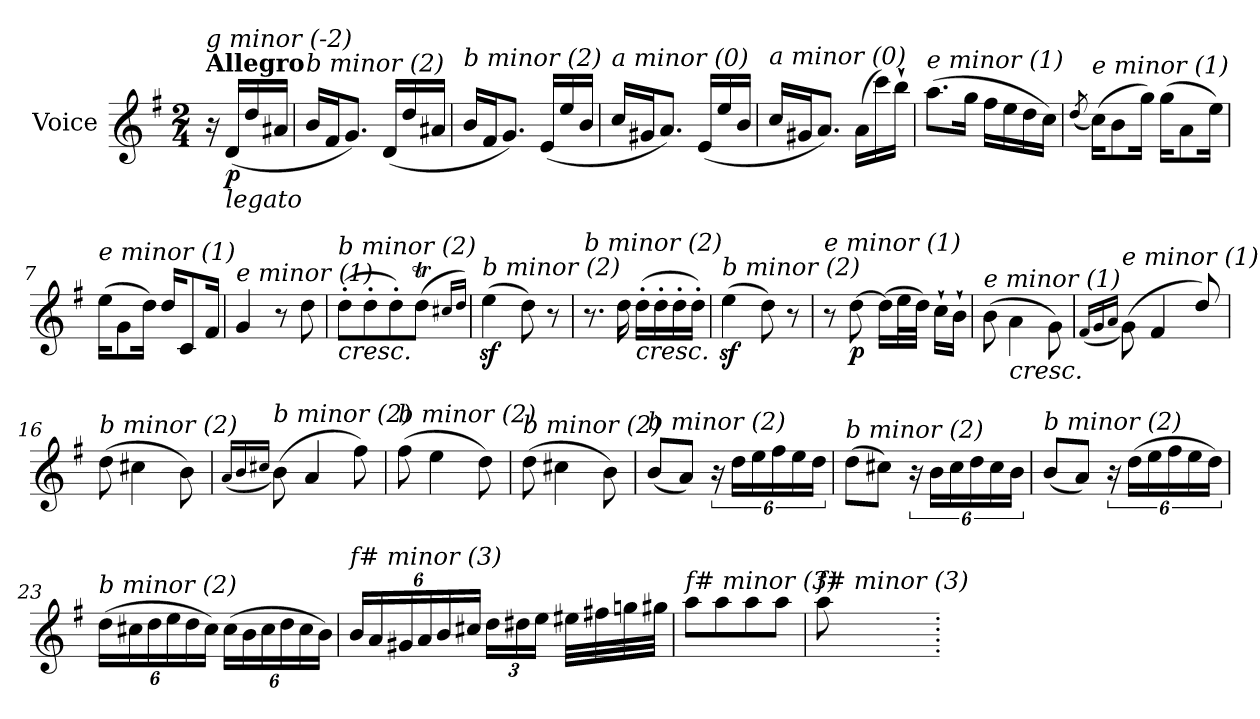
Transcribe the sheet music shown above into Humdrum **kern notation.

**kern	**dynam
*part1	*part1
*staff1	*staff1
*I"Voice	*
*I'V	*
*clefG2	*
*k[f#]	*
*M2/4	*
=	=
!LO:TX:a:B:t=Allegro	!
!LO:TX:i:t=g minor (-2)	!
16r	.
!LO:TX:b:i:t=legato	!
!	!LO:DY:b
(<16d/LL	p
16dd/	.
16a#X/JJ	.
=1	=1
!LO:TX:i:t=b minor (2)	!
16b/LL	.
16f#/J	.
8.g/J)	.
(<16d/LL	.
16dd/	.
16a#X/JJ	.
=2	=2
!LO:TX:i:t=b minor (2)	!
16b/LL	.
16f#/J	.
8.g/J)	.
(<16e/LL	.
16ee/	.
16b/JJ	.
=3	=3
!LO:TX:i:t=a minor (0)	!
16cc/LL	.
16g#X/J	.
8.a/J)	.
(<16e/LL	.
16ee/	.
16b/JJ	.
=4	=4
!LO:TX:i:t=a minor (0)	!
16cc/LL	.
16g#X/J	.
8.a/J)	.
(>16a\LL	.
16ccc\)	.
16bb`\JJ	.
=5	=5
!LO:TX:i:t=e minor (1)	!
(>8.aa\L	.
16gg\Jk	.
16ff#\LL	.
16ee\	.
16dd\	.
16cc\JJ)	.
!!LO:LB:g=z
=6	=6
(<8qdd/	.
!LO:TX:i:t=e minor (1)	!
(>16cc\KL)	.
8b\	.
16gg\Jk)	.
(>16gg\KL	.
8a\	.
16ee\Jk)	.
=7	=7
!LO:TX:i:t=e minor (1)	!
(>16ee\KL	.
8g\	.
16dd\Jk)	.
16dd/KL	.
8c/	.
16f#/Jk	.
=8	=8
!LO:TX:i:t=e minor (1)	!
4g/	.
8r	.
8dd\	.
=9	=9
!LO:TX:b:i:t=cresc.	!
!LO:TX:i:t=b minor (2)	!
(>8dd'\L	.
8dd'\	.
8dd'\)	.
(>8ddT\J	.
16qcc#X/LL	.
16qdd/JJ)	.
=10	=10
!LO:TX:i:t=b minor (2)	!
(>4eez<\	.
8dd\)	.
8r	.
=11	=11
!LO:TX:i:t=b minor (2)	!
8.r	.
16dd\	.
!LO:TX:b:i:t=cresc.	!
(>16dd'\LL	.
16dd'\	.
16dd'\	.
16dd'\JJ)	.
!!LO:LB:g=z
=12	=12
!LO:TX:i:t=b minor (2)	!
(>4eez<\	.
8dd\)	.
8r	.
=13	=13
!LO:TX:i:t=e minor (1)	!
8r	.
!	!LO:DY:b
[8dd\	p
(>16dd\LL]	.
32ee\L	.
32dd\JJJ)	.
16cc`\LL	.
16b`\JJ	.
=14	=14
!LO:TX:i:t=e minor (1)	!
(>8b\	.
!LO:TX:b:i:t=cresc.	!
4a\	.
8g\)	.
=15	=15
(<16qf#/LL	.
16qg/	.
16qa/JJ	.
!LO:TX:i:t=e minor (1)	!
(>8g\)	.
4f#/	.
8dd/)	.
=16	=16
!LO:TX:i:t=b minor (2)	!
(>8dd\	.
4cc#X\	.
8b\)	.
=17	=17
(<16qa/LL	.
16qb/	.
16qcc#X/JJ	.
!LO:TX:i:t=b minor (2)	!
(>8b\)	.
4a/	.
8ff#\)	.
!!LO:LB:g=z
=18	=18
!LO:TX:i:t=b minor (2)	!
(>8ff#\	.
4ee\	.
8dd\)	.
=19	=19
!LO:TX:i:t=b minor (2)	!
(>8dd\	.
4cc#X\	.
8b\)	.
=20	=20
!LO:TX:i:t=b minor (2)	!
(<8b/L	.
8a/J)	.
24r	.
24dd\LL	.
24ee\	.
24ff#\	.
24ee\	.
24dd\JJ	.
=21	=21
!LO:TX:i:t=b minor (2)	!
(>8dd\L	.
8cc#X\J)	.
24r	.
24b\LL	.
24cc#\	.
24dd\	.
24cc#\	.
24b\JJ	.
=22	=22
!LO:TX:i:t=b minor (2)	!
(<8b/L	.
8a/J)	.
24r	.
(>24dd\LL	.
24ee\	.
24ff#\	.
24ee\	.
24dd\JJ)	.
!!LO:LB:g=z
=23	=23
*Xbrackettup	*
!LO:TX:i:t=b minor (2)	!
(>24dd\LL	.
24cc#X\	.
24dd\	.
24ee\	.
24dd\	.
24cc#\JJ)	.
(>24cc#\LL	.
24b\	.
24cc#\	.
24dd\	.
24cc#\	.
24b\JJ)	.
=24	=24
!LO:TX:i:t=f# minor (3)	!
24b/LL	.
24a/	.
24g#X/	.
24a/	.
24b/	.
24cc#X/JJ	.
24dd\LL	.
24dd#X\	.
24ee\JJ	.
32ee#Xi\LLL	.
32ff#X\	.
32ggn\	.
32gg#X\JJJ	.
=25	=25
!LO:TX:i:t=f# minor (3)	!
8aa\L	.
8aa\	.
8aa\	.
8aa\J	.
=26	=26
!LO:TX:i:t=f# minor (3)	!
8aa\	.
=.	=.
*-	*-
